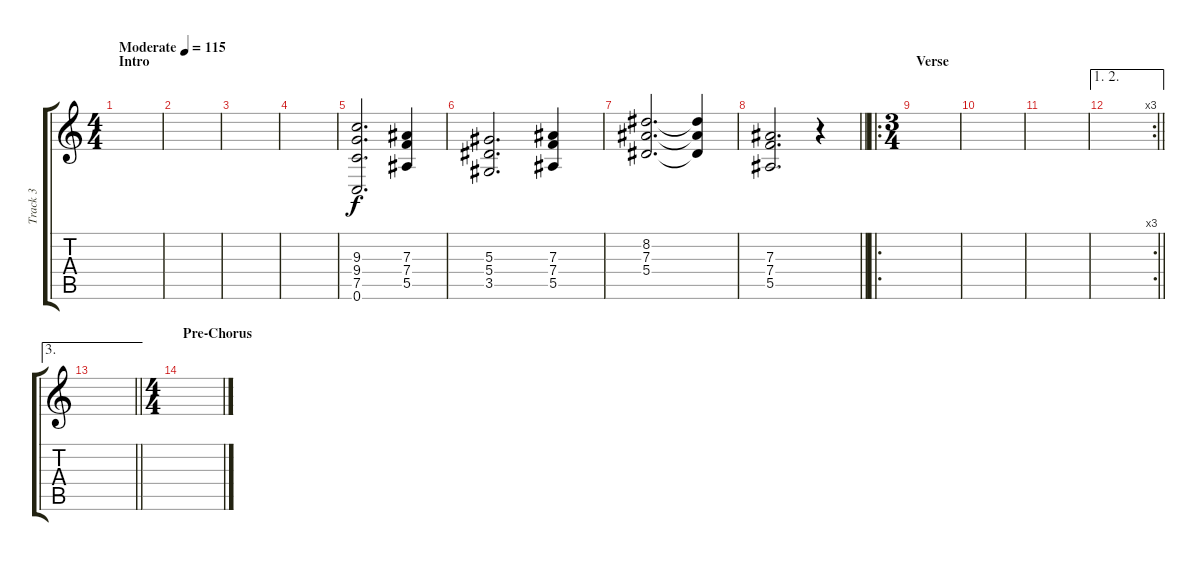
\track ("Track 3" "Track 3") {instrument distortionguitar}
\staff {score tabs}
\tuning (C4 G3 Eb3 Bb2 F2 C2) {hide}
\ts (4 4)
\section ("" "Intro")
\tempo (115 "Moderate")
\clef g2
\ks c
|
|
|
|
(9.3 9.4 7.5 0.6).2{d} (7.3 7.4 5.5).4 |
(5.3 5.4 3.5).2{d} (7.3 7.4 5.5).4 |
(8.2 7.3 5.4).2{d} (8.2{t} 7.3{t} 5.4{t}).4 |
\barLineRight lightlight
(7.3 7.4 5.5).2{d} r.4 |
\ro
\ts (3 4)
\section ("" "Verse")
|
|
|
\ae (1 2)
\rc 3
\barLineRight lightlight
|
\ae 3
\barLineRight lightlight
|
\ts (4 4)
\section ("" "Pre-Chorus")
